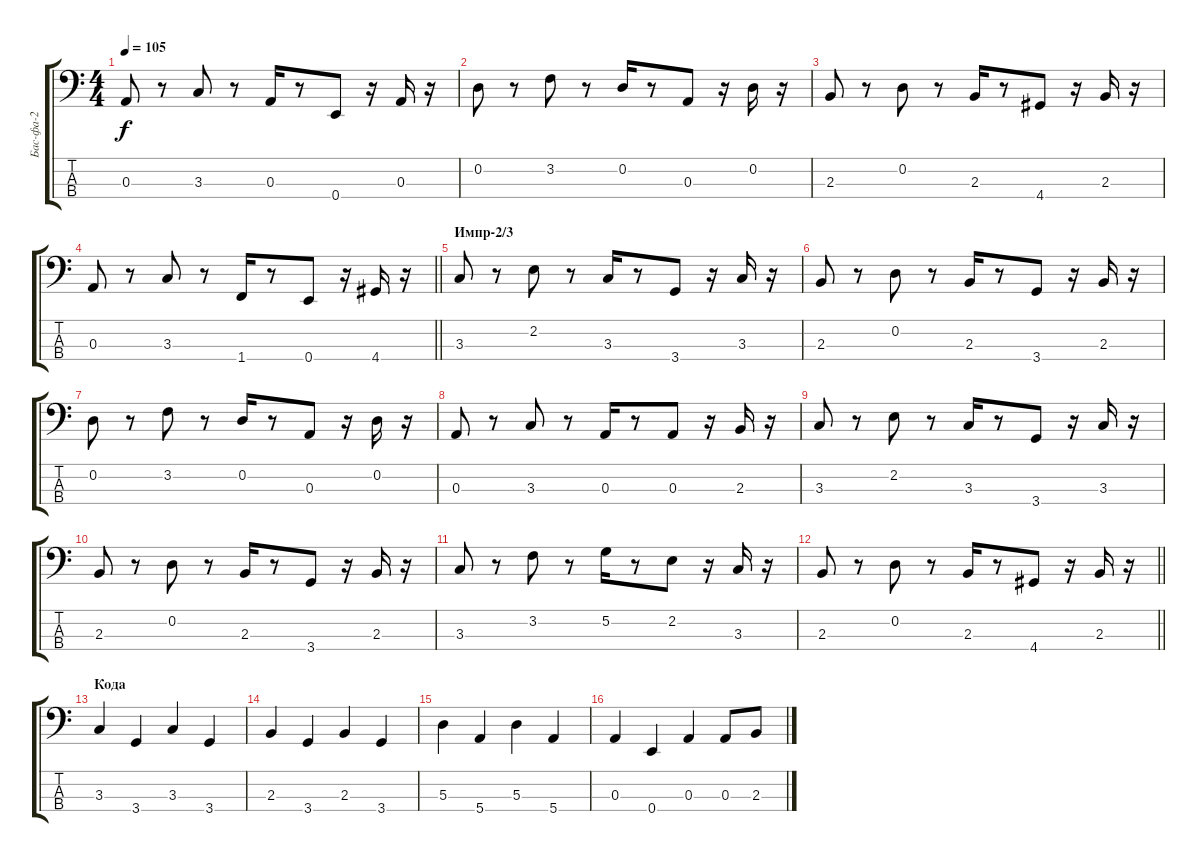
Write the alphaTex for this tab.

\track ("Бас-фа-2" "Бас-фа-2") {instrument electricbasspick}
\staff {score tabs}
\tuning (G2 D2 A1 E1) {hide}
\ts (4 4)
\tempo 105
\clef f4
\ks c
0.3.8{dy f} r.8 3.3.8 r.8 0.3.16 r.8 0.4.8 r.16 0.3.16 r.16 |
0.2.8 r.8 3.2.8 r.8 0.2.16 r.8 0.3.8 r.16 0.2.16 r.16 |
2.3.8 r.8 0.2.8 r.8 2.3.16 r.8 4.4.8 r.16 2.3.16 r.16 |
\barLineRight lightlight
0.3.8 r.8 3.3.8 r.8 1.4.16 r.8 0.4.8 r.16 4.4.16 r.16 |
\section ("" "Импр-2/3")
3.3.8 r.8 2.2.8 r.8 3.3.16 r.8 3.4.8 r.16 3.3.16 r.16 |
2.3.8 r.8 0.2.8 r.8 2.3.16 r.8 3.4.8 r.16 2.3.16 r.16 |
0.2.8 r.8 3.2.8 r.8 0.2.16 r.8 0.3.8 r.16 0.2.16 r.16 |
0.3.8 r.8 3.3.8 r.8 0.3.16 r.8 0.3.8 r.16 2.3.16 r.16 |
3.3.8 r.8 2.2.8 r.8 3.3.16 r.8 3.4.8 r.16 3.3.16 r.16 |
2.3.8 r.8 0.2.8 r.8 2.3.16 r.8 3.4.8 r.16 2.3.16 r.16 |
3.3.8 r.8 3.2.8 r.8 5.2.16 r.8 2.2.8 r.16 3.3.16 r.16 |
\barLineRight lightlight
2.3.8 r.8 0.2.8 r.8 2.3.16 r.8 4.4.8 r.16 2.3.16 r.16 |
\section ("" "Кода")
3.3.4 3.4.4 3.3.4 3.4.4 |
2.3.4 3.4.4 2.3.4 3.4.4 |
5.3.4 5.4.4 5.3.4 5.4.4 |
0.3.4 0.4.4 0.3.4 0.3.8 2.3.8
